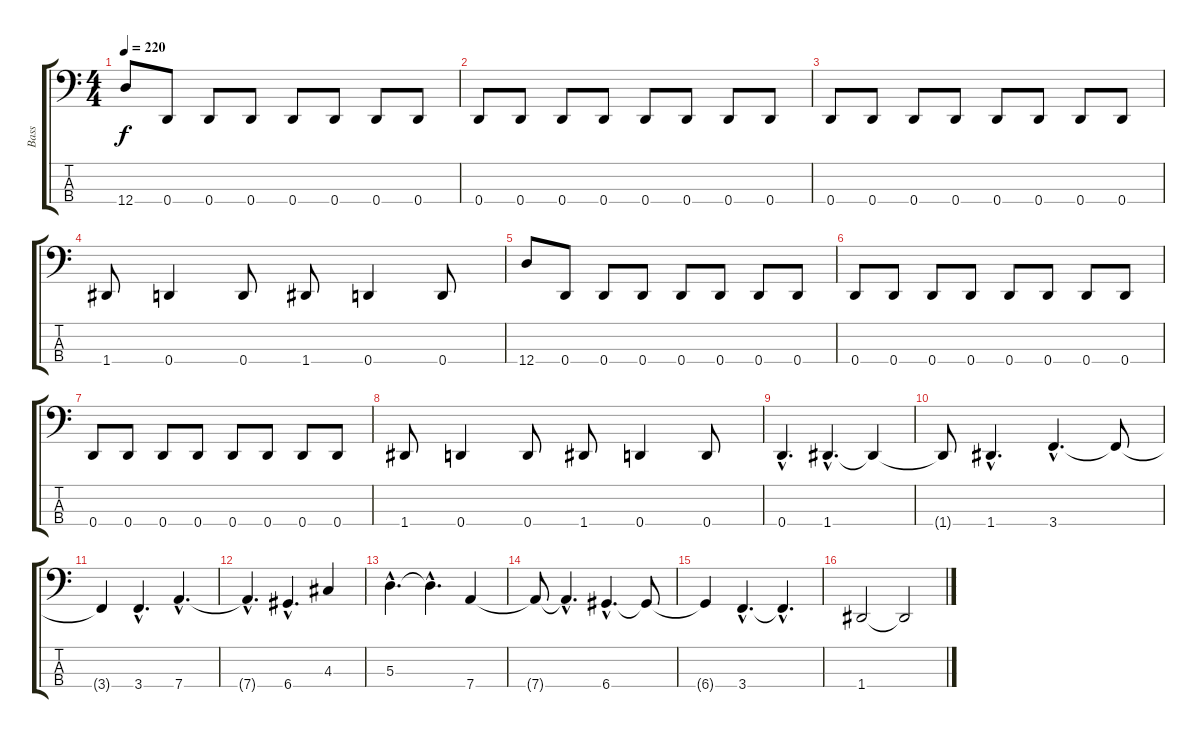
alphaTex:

\track ("Bass" "Bass") {instrument electricbassfinger}
\staff {score tabs}
\tuning (G2 D2 A1 D1) {hide}
\ts (4 4)
\tempo 220
\clef f4
\ks c
12.4.8{dy f} 0.4.8 0.4.8 0.4.8 0.4.8 0.4.8 0.4.8 0.4.8 |
0.4.8 0.4.8 0.4.8 0.4.8 0.4.8 0.4.8 0.4.8 0.4.8 |
0.4.8 0.4.8 0.4.8 0.4.8 0.4.8 0.4.8 0.4.8 0.4.8 |
1.4.8 0.4.4 0.4.8 1.4.8 0.4.4 0.4.8 |
12.4.8 0.4.8 0.4.8 0.4.8 0.4.8 0.4.8 0.4.8 0.4.8 |
0.4.8 0.4.8 0.4.8 0.4.8 0.4.8 0.4.8 0.4.8 0.4.8 |
0.4.8 0.4.8 0.4.8 0.4.8 0.4.8 0.4.8 0.4.8 0.4.8 |
1.4.8 0.4.4 0.4.8 1.4.8 0.4.4 0.4.8 |
0.4{hac}.4{d} 1.4{hac}.4{d} 1.4{t}.4 |
1.4{t}.8 1.4{hac}.4{d} 3.4{hac}.4{d} 3.4{t}.8 |
3.4{t}.4 3.4{hac}.4{d} 7.4{hac}.4{d} |
7.4{hac t}.4{d} 6.4{hac}.4{d} 4.3.4 |
5.3{hac}.4{d} 5.3{hac t}.4{d} 7.4.4 |
7.4{t}.8 7.4{hac t}.4{d} 6.4{hac}.4{d} 6.4{t}.8 |
6.4{t}.4 3.4{hac}.4{d} 3.4{hac t}.4{d} |
1.4.2 1.4{t}.2
